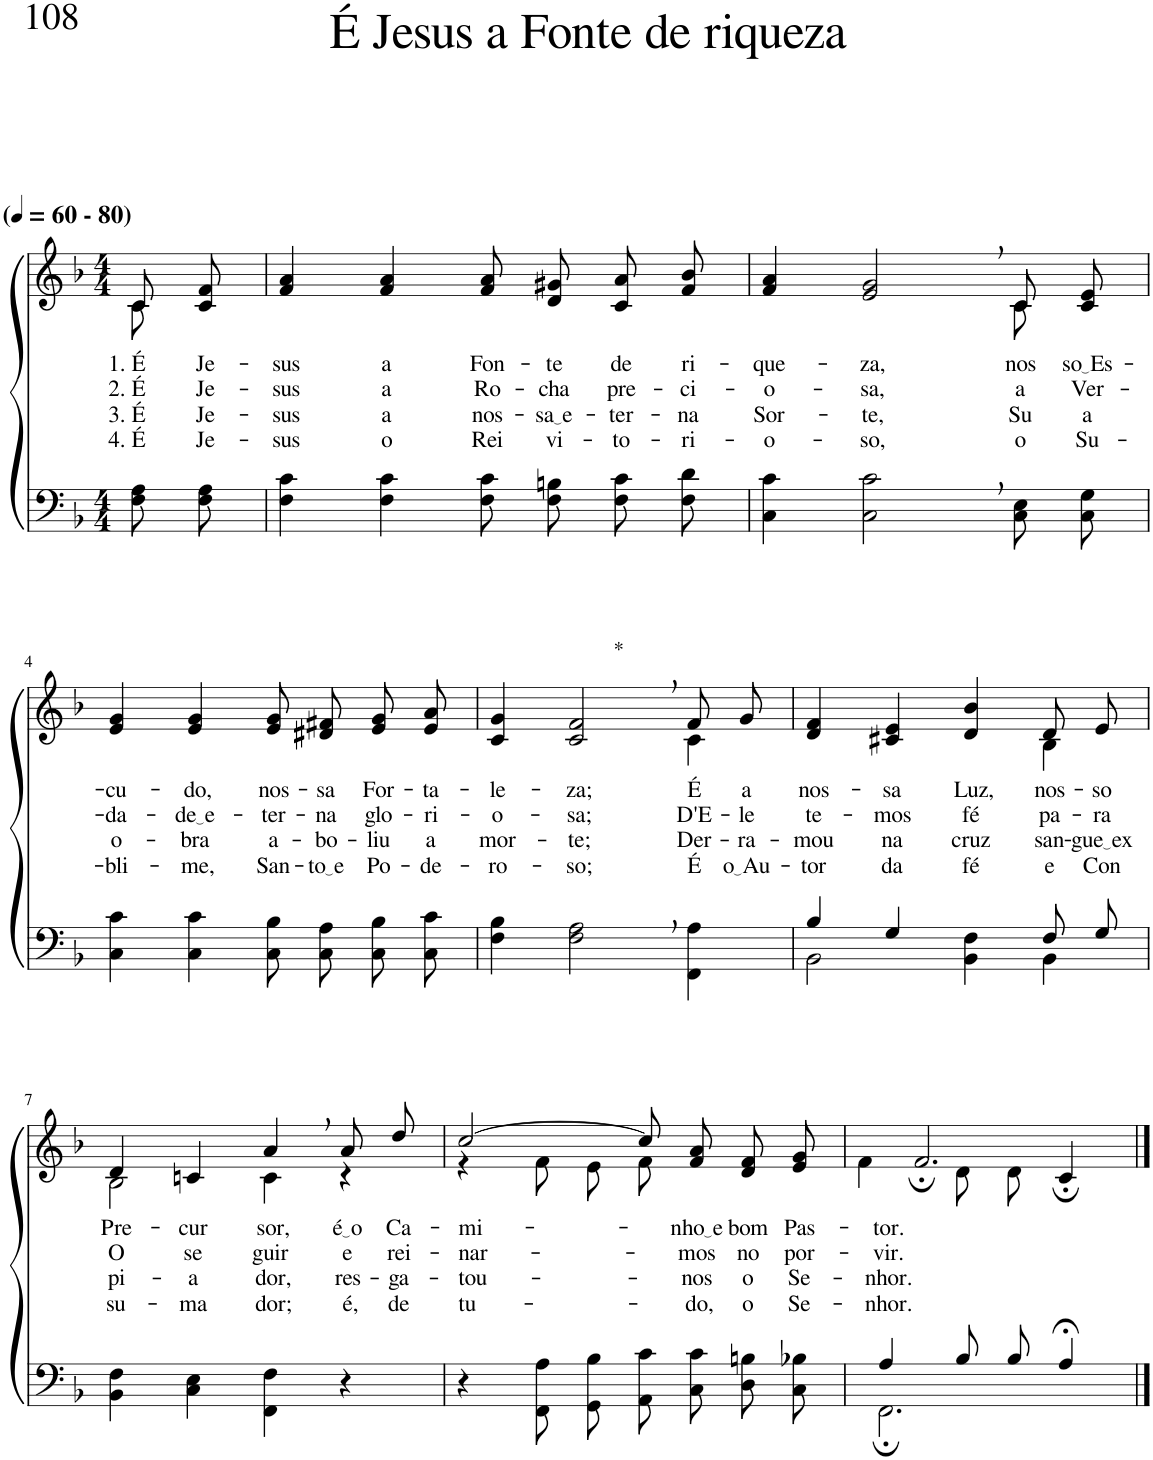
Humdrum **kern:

**kern	**kern	**text	**text	**text	**text
*part2	*part1	*part1	*part1	*part1	*part1
*staff2	*staff1	*staff1	*staff1	*staff1	*staff1
*I"Parte III e IV	*I"Parte I e II	*	*	*	*
*clefF4	*clefG2	*	*	*	*
*Trd-1c-2	*Trd-1c-2	*	*	*	*
*k[b-]	*k[b-]	*	*	*	*
*M4/4	*M4/4	*	*	*	*
*MM60	*MM60	*	*	*	*
=1	=1	=1	=1	=1	=1
*	*^	*	*	*	*
!	!LO:TX:a:B:t=(	!	!	!	!	!
!	!LO:TX:a:B:t=- 80)	!	!	!	!	!
!	!	!	!LO:LY:b	!LO:LY:b	!LO:LY:b	!LO:LY:b
8F\ 8A\L	8c/L	8c\	1. É	2. É	3. É	4. É
!	!	!	!LO:LY:b	!LO:LY:b	!LO:LY:b	!LO:LY:b
8F\ 8A\J	8c/ 8f/J	8ryy	Je-	Je-	Je-	Je-
=2	=2	=2	=2	=2	=2	=2
!	!	!	!LO:LY:b	!LO:LY:b	!LO:LY:b	!LO:LY:b
*	*v	*v	*	*	*	*
4F\ 4c\	4f/ 4a/	-sus	-sus	-sus	-sus
!	!	!LO:LY:b	!LO:LY:b	!LO:LY:b	!LO:LY:b
4F\ 4c\	4f/ 4a/	a	a	a	o
!	!	!LO:LY:b	!LO:LY:b	!LO:LY:b	!LO:LY:b
8F\ 8c\L	8f/ 8a/L	Fon-	Ro-	nos-	Rei
!	!	!LO:LY:b	!LO:LY:b	!LO:LY:b	!LO:LY:b
8F\ 8Bn\J	8d/ 8g#X/J	-te	-cha	sa e	vi-
!	!	!LO:LY:b	!LO:LY:b	!LO:LY:b	!LO:LY:b
8F\ 8c\L	8c/ 8a/L	de	pre-	-ter-	-to-
!	!	!LO:LY:b	!LO:LY:b	!LO:LY:b	!LO:LY:b
8F\ 8d\J	8f/ 8b-/J	ri-	-ci-	-na	-ri-
=3	=3	=3	=3	=3	=3
!	!	!LO:LY:b	!LO:LY:b	!LO:LY:b	!LO:LY:b
*	*^	*	*	*	*
4C\ 4c\	4f/ 4a/	2.ryy	-que-	-o-	Sor-	-o-
!	!	!	!LO:LY:b	!LO:LY:b	!LO:LY:b	!LO:LY:b
2C\, 2c\,	2e/, 2g/,	.	-za,	-sa,	-te,	-so,
!	!	!	!LO:LY:b	!LO:LY:b	!LO:LY:b	!LO:LY:b
8C\ 8E\L	8c/L	8c\	nos-	a	Su-	o
!	!	!	!LO:LY:b	!LO:LY:b	!LO:LY:b	!LO:LY:b
8C\ 8G\J	8c/ 8e/J	8ryy	so Es	Ver-	-a	Su-
!!LO:LB:g=z
=4	=4	=4	=4	=4	=4	=4
!	!	!	!LO:LY:b	!LO:LY:b	!LO:LY:b	!LO:LY:b
*	*v	*v	*	*	*	*
4C\ 4c\	4e/ 4g/	-cu-	-da-	o-	-bli-
!	!	!LO:LY:b	!LO:LY:b	!LO:LY:b	!LO:LY:b
4C\ 4c\	4e/ 4g/	-do,	de e	-bra	-me,
!	!	!LO:LY:b	!LO:LY:b	!LO:LY:b	!LO:LY:b
8C\ 8B-\L	8e/ 8g/L	nos-	-ter-	a-	San-
!	!	!LO:LY:b	!LO:LY:b	!LO:LY:b	!LO:LY:b
8C\ 8A\J	8d#X/ 8f#X/J	-sa	-na	-bo-	to e
!	!	!LO:LY:b	!LO:LY:b	!LO:LY:b	!LO:LY:b
8C\ 8B-\L	8e/ 8g/L	For-	glo-	-liu	Po-
!	!	!LO:LY:b	!LO:LY:b	!LO:LY:b	!LO:LY:b
8C\ 8c\J	8e/ 8a/J	-ta-	-ri-	a	-de-
=5	=5	=5	=5	=5	=5
!	!	!LO:LY:b	!LO:LY:b	!LO:LY:b	!LO:LY:b
*	*^	*	*	*	*
4F\ 4B-\	4c/ 4g/	2.ryy	-le-	-o-	mor-	-ro-
!	!LO:TX:a:t=*	!	!	!	!	!
!	!	!	!LO:LY:b	!LO:LY:b	!LO:LY:b	!LO:LY:b
2F\, 2A\,	2c/, 2f/,	.	-za;	-sa;	-te;	-so;
!	!	!	!LO:LY:b	!LO:LY:b	!LO:LY:b	!LO:LY:b
4FF\ 4A\	8f/L	4c\	É	D'E-	Der-	É
!	!	!	!LO:LY:b	!LO:LY:b	!LO:LY:b	!LO:LY:b
.	8g/J	.	a	-le	-ra-	o Au
=6	=6	=6	=6	=6	=6	=6
*^	*	*	*	*	*	*
!	!	!	!	!LO:LY:b	!LO:LY:b	!LO:LY:b	!LO:LY:b
4B-/	2BB-\	4d/ 4f/	2.ryy	nos-	te-	-mou	-tor
!	!	!	!	!LO:LY:b	!LO:LY:b	!LO:LY:b	!LO:LY:b
4G/	.	4c#X/ 4e/	.	-sa	-mos	na	da
!	!	!	!	!LO:LY:b	!LO:LY:b	!LO:LY:b	!LO:LY:b
4ryy	4BB-\ 4F\	4d/ 4b-/	.	Luz,	fé	cruz	fé
!	!	!	!	!LO:LY:b	!LO:LY:b	!LO:LY:b	!LO:LY:b
8F/L	4BB-\	8d/L	4B-\	nos-	pa-	san-	e
!	!	!	!	!LO:LY:b	!LO:LY:b	!LO:LY:b	!LO:LY:b
8G/J	.	8e/J	.	-so	-ra	gue ex	Con-
*v	*v	*	*	*	*	*	*
!!LO:LB:g=z	!!
=7	=7	=7	=7	=7	=7	=7
!	!	!	!LO:LY:b	!LO:LY:b	!LO:LY:b	!LO:LY:b
4BB-\ 4F\	4d/	2B-\	Pre-	O	pi-	-su-
!	!	!	!LO:LY:b	!LO:LY:b	!LO:LY:b	!LO:LY:b
4C\ 4E\	4cn/	.	-cur-	se-	-a-	-ma-
!	!	!	!LO:LY:b	!LO:LY:b	!LO:LY:b	!LO:LY:b
4FF\ 4F\	4a,/	4c\	-sor,	-guir	-dor,	-dor;
!	!	!	!LO:LY:b	!LO:LY:b	!LO:LY:b	!LO:LY:b
4r	8a/L	4r	é o	e	-res-	é,
!	!	!	!LO:LY:b	!LO:LY:b	!LO:LY:b	!LO:LY:b
.	8dd/J	.	Ca-	rei-	-ga-	de
=8	=8	=8	=8	=8	=8	=8
!	!	!	!LO:LY:b	!LO:LY:b	!LO:LY:b	!LO:LY:b
4r	[2cc/	4r	-mi-	-nar-	-tou-	tu-
8FF\ 8A\L	.	8f\	.	.	.	.
8GG\ 8B-\J	.	8e\L	.	.	.	.
8AA\ 8c\L	8cc\L]	8f\J	.	.	.	.
!	!	!	!LO:LY:b	!LO:LY:b	!LO:LY:b	!LO:LY:b
8C\ 8c\J	8f\ 8a\J	4.ryy	nho e	-mos	-nos	-do,
!	!	!	!LO:LY:b	!LO:LY:b	!LO:LY:b	!LO:LY:b
8D\ 8Bn\L	8d/ 8f/L	.	bom	no	o	o
!	!	!	!LO:LY:b	!LO:LY:b	!LO:LY:b	!LO:LY:b
8C\ 8B-X\J	8e/ 8g/J	.	Pas-	por-	Se-	Se-
=9	=9	=9	=9	=9	=9	=9
*^	*	*	*	*	*	*
!	!	!	!	!LO:LY:b	!LO:LY:b	!LO:LY:b	!LO:LY:b
4A/	2.FF;\	4f\	2.f;/	-tor.	-vir.	-nhor.	-nhor.
8B-/L	.	8d\L	.	.	.	.	.
8B-/J	.	8d\J	.	.	.	.	.
4A;</	.	4c;/	.	.	.	.	.
*v	*v	*	*	*	*	*	*
*	*v	*v	*	*	*	*
==	==	==	==	==	==
*-	*-	*-	*-	*-	*-
